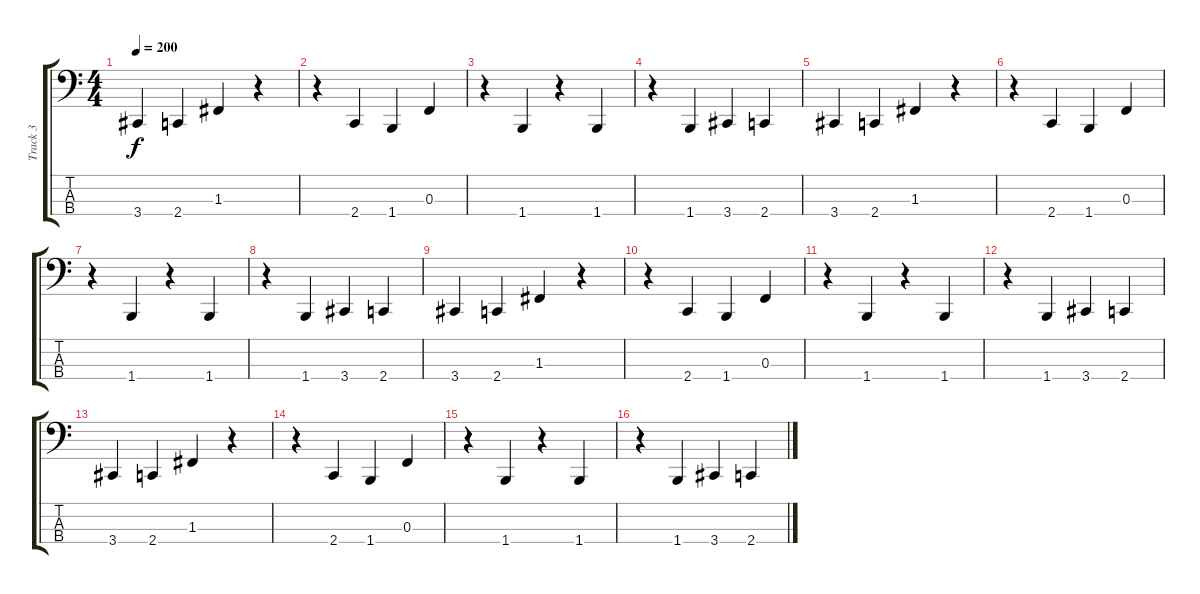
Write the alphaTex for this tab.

\track ("Track 3" "Track 3") {instrument electricbassfinger}
\staff {score tabs}
\tuning (Eb2 Bb1 F1 Bb0) {hide}
\ts (4 4)
\tempo 200
\clef f4
\ks c
3.4.4{dy f} 2.4.4 1.3.4 r.4 |
r.4 2.4.4 1.4.4 0.3.4 |
r.4 1.4.4 r.4 1.4.4 |
r.4 1.4.4 3.4.4 2.4.4 |
3.4.4 2.4.4 1.3.4 r.4 |
r.4 2.4.4 1.4.4 0.3.4 |
r.4 1.4.4 r.4 1.4.4 |
r.4 1.4.4 3.4.4 2.4.4 |
3.4.4 2.4.4 1.3.4 r.4 |
r.4 2.4.4 1.4.4 0.3.4 |
r.4 1.4.4 r.4 1.4.4 |
r.4 1.4.4 3.4.4 2.4.4 |
3.4.4 2.4.4 1.3.4 r.4 |
r.4 2.4.4 1.4.4 0.3.4 |
r.4 1.4.4 r.4 1.4.4 |
r.4 1.4.4 3.4.4 2.4.4
